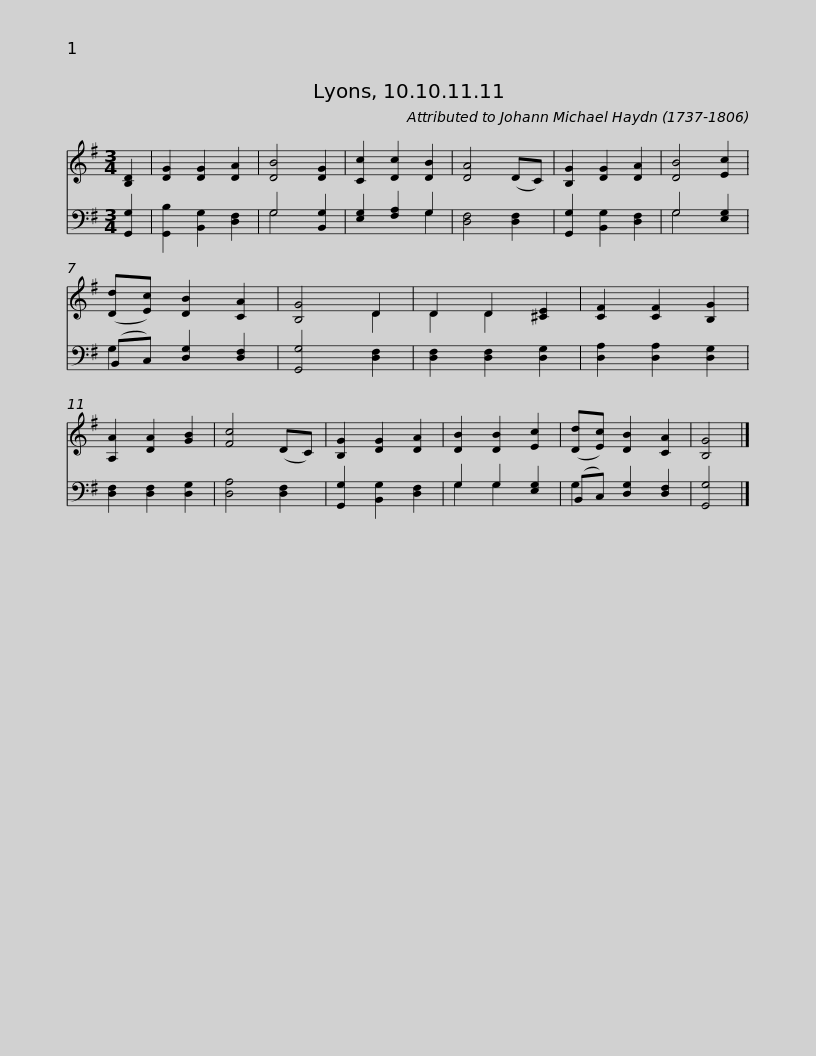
X:1
%%score ( 1 2 ) ( 3 4 )
L:1/8
M:3/4
I:linebreak $
K:G
V:1 treble
V:2 treble
V:3 bass
V:4 bass
V:1
 [B,D]2 | [DG]2 [DG]2 [DA]2 | [DB]4 [DG]2 | [Cc]2 [Dc]2 [DB]2 | [DA]4 (DC) | %5
 [B,G]2 [DG]2 [DA]2 | [DB]4 [Ec]2 | ([Dd][Ec]) [DB]2 [CA]2 | [B,G]4 D2 |$ D2 D2 [^CE]2 | %10
 [CF]2 [CF]2 [B,G]2 | [A,A]2 [DA]2 [GB]2 | [Fc]4 (DC) | [B,G]2 [DG]2 [DA]2 | [DB]2 [DB]2 [Ec]2 | %15
 ([Dd][Ec]) [DB]2 [CA]2 | [B,G]4 |] %17
V:2
 x2 | x6 | x6 | x6 | x6 | %5
 x6 | x6 | x6 | x4 D2 |$ D2 D2 x2 | %10
 x6 | x6 | x6 | x6 | x6 | %15
 x6 | x4 |] %17
V:3
 [G,,G,]2 | [G,,B,]2 [B,,G,]2 [D,F,]2 | G,4 [B,,G,]2 | [E,G,]2 [F,A,]2 G,2 | [D,F,]4 [D,F,]2 | %5
 [G,,G,]2 [B,,G,]2 [D,F,]2 | G,4 [E,G,]2 | (B,,C,) [D,G,]2 [D,F,]2 | [G,,G,]4 [D,F,]2 |$ [D,F,]2 [D,F,]2 [D,G,]2 | %10
 [D,A,]2 [D,A,]2 [D,G,]2 | [D,F,]2 [D,F,]2 [D,G,]2 | [D,A,]4 [D,F,]2 | [G,,G,]2 [B,,G,]2 [D,F,]2 | G,2 G,2 [E,G,]2 | %15
 (B,,C,) [D,G,]2 [D,F,]2 | [G,,G,]4 |] %17
V:4
 x2 | x6 | G,4 x2 | x4 G,2 | x6 | %5
 x6 | G,4 x2 | G,2 x4 | x6 |$ x6 | %10
 x6 | x6 | x6 | x6 | G,2 G,2 x2 | %15
 G,2 x4 | x4 |] %17
